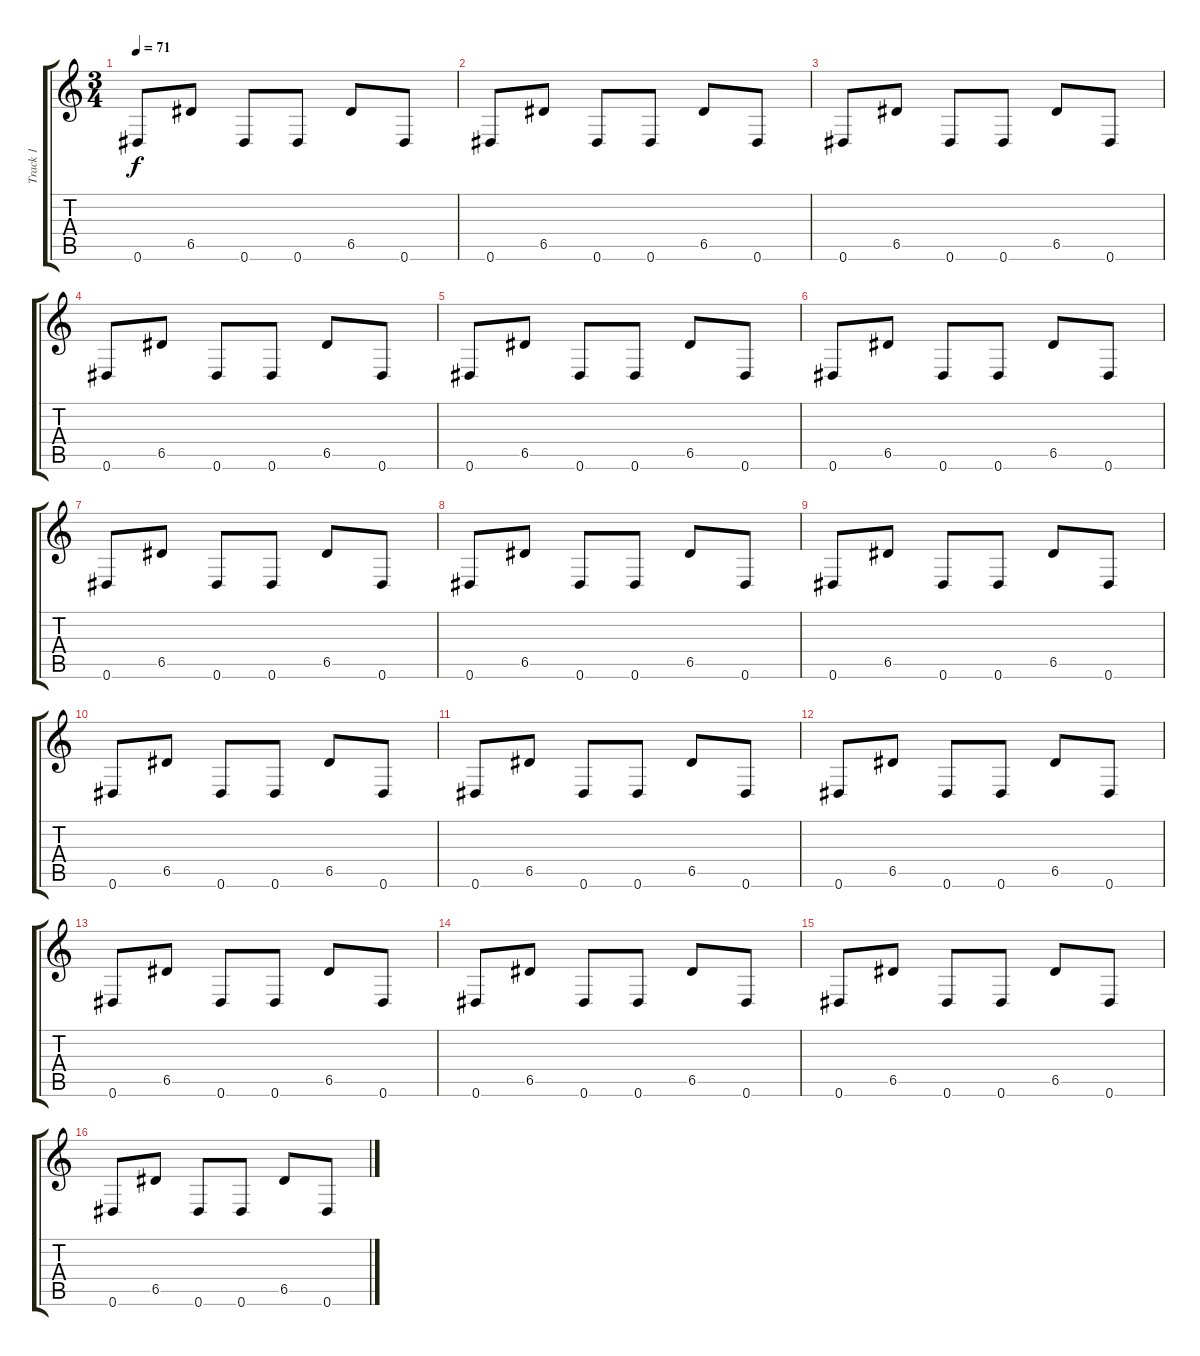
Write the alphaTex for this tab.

\track ("Track 1" "Track 1") {instrument acousticguitarsteel}
\staff {score tabs}
\tuning (E4 B3 G3 D3 A2 Eb2) {hide}
\ts (3 4)
\tempo 71
\clef g2
\ks c
0.6.8{dy f} 6.5.8 0.6.8 0.6.8 6.5.8 0.6.8 |
0.6.8 6.5.8 0.6.8 0.6.8 6.5.8 0.6.8 |
0.6.8 6.5.8 0.6.8 0.6.8 6.5.8 0.6.8 |
0.6.8 6.5.8 0.6.8 0.6.8 6.5.8 0.6.8 |
0.6.8 6.5.8 0.6.8 0.6.8 6.5.8 0.6.8 |
0.6.8 6.5.8 0.6.8 0.6.8 6.5.8 0.6.8 |
0.6.8 6.5.8 0.6.8 0.6.8 6.5.8 0.6.8 |
0.6.8 6.5.8 0.6.8 0.6.8 6.5.8 0.6.8 |
0.6.8 6.5.8 0.6.8 0.6.8 6.5.8 0.6.8 |
0.6.8 6.5.8 0.6.8 0.6.8 6.5.8 0.6.8 |
0.6.8 6.5.8 0.6.8 0.6.8 6.5.8 0.6.8 |
0.6.8 6.5.8 0.6.8 0.6.8 6.5.8 0.6.8 |
0.6.8 6.5.8 0.6.8 0.6.8 6.5.8 0.6.8 |
0.6.8 6.5.8 0.6.8 0.6.8 6.5.8 0.6.8 |
0.6.8 6.5.8 0.6.8 0.6.8 6.5.8 0.6.8 |
0.6.8 6.5.8 0.6.8 0.6.8 6.5.8 0.6.8
